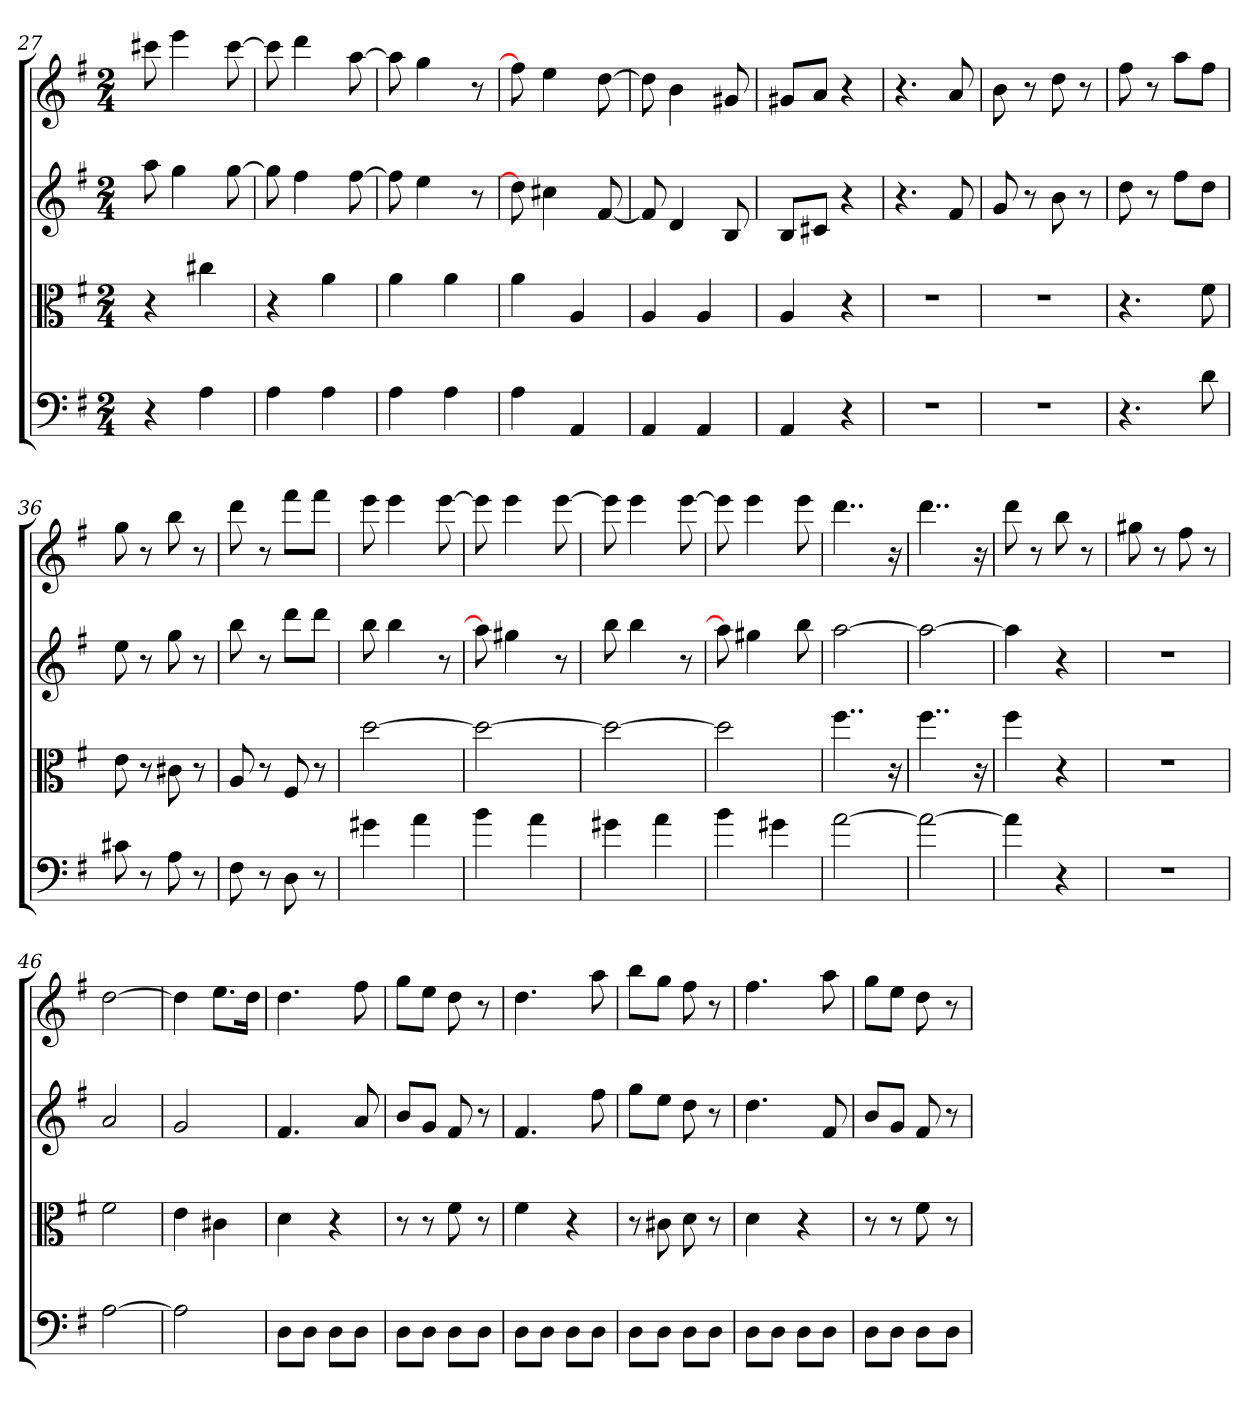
**kern	**kern	**kern	**kern
*part4	*part3	*part2	*part1
*staff4	*staff3	*staff2	*staff1
*clefF4	*clefC3	*clefG2	*clefG2
*k[f#]	*k[f#]	*k[f#]	*k[f#]
*G:	*G:	*G:	*G:
*M2/4	*M2/4	*M2/4	*M2/4
=27	=27	=27	=27
4r	4r	8aa	8ccc#X
.	.	4gg	4eee
4A	4cc#X	.	.
.	.	[8gg	[8ccc#
=28	=28	=28	=28
4A	4r	8gg]	8ccc#]
.	.	4ff#	4ddd
4A	4a	.	.
.	.	[8ff#	[8aa
=29	=29	=29	=29
4A	4a	8ff#]	8aa]
.	.	4ee	4gg
4A	4a	.	.
.	.	8r	8r
=30	=30	=30	=30
4A	4a	8dd]	8ff#]
.	.	4cc#X	4ee
4AA	4A	.	.
.	.	[8f#	[8dd
=31	=31	=31	=31
4AA	4A	8f#]	8dd]
.	.	4d	4b
4AA	4A	.	.
.	.	8B	8g#X
=32	=32	=32	=32
4AA	4A	8B/L	8g#X/L
.	.	8c#X/J	8a/J
4r	4r	4r	4r
=33	=33	=33	=33
2r	2r	4.r	4.r
.	.	8f#	8a
=34	=34	=34	=34
2r	2r	8g	8b
.	.	8r	8r
.	.	8b	8dd
.	.	8r	8r
=35	=35	=35	=35
4.r	4.r	8dd	8ff#
.	.	8r	8r
.	.	8ff#\L	8aa\L
8d	8f#	8dd\J	8ff#\J
=36	=36	=36	=36
8c#X	8e	8ee	8gg
8r	8r	8r	8r
8A	8c#X	8gg	8bb
8r	8r	8r	8r
=37	=37	=37	=37
8F#	8A	8bb	8ddd
8r	8r	8r	8r
8D	8F#	8ddd\L	8fff#\L
8r	8r	8ddd\J	8fff#\J
=38	=38	=38	=38
4g#X	[2dd	8bb	8eee
.	.	4bb	4eee
4a	.	.	.
.	.	8r	[8eee
=39	=39	=39	=39
4b	2dd_	8aa]	8eee]
.	.	4gg#X	4eee
4a	.	.	.
.	.	8r	[8eee
=40	=40	=40	=40
4g#X	2dd_	8bb	8eee]
.	.	4bb	4eee
4a	.	.	.
.	.	8r	[8eee
=41	=41	=41	=41
4b	2dd]	8aa]	8eee]
.	.	4gg#X	4eee
4g#X	.	.	.
.	.	8bb	8eee
=42	=42	=42	=42
[2a	4..ff#	[2aa	4..ddd
.	16r	.	16r
=43	=43	=43	=43
2a_	4..ff#	2aa_	4..ddd
.	16r	.	16r
=44	=44	=44	=44
4a]	4ff#	4aa]	8ddd
.	.	.	8r
4r	4r	4r	8bb
.	.	.	8r
=45	=45	=45	=45
2r	2r	2r	8gg#X
.	.	.	8r
.	.	.	8ff#
.	.	.	8r
=46	=46	=46	=46
[2A	2f#	2a	[2dd
=47	=47	=47	=47
2A]	4e	2g	4dd]
.	4c#X	.	8.ee\L
.	.	.	16dd\Jk
=48	=48	=48	=48
8D\L	4d	4.f#	4.dd
8D\J	.	.	.
8D\L	4r	.	.
8D\J	.	8a	8ff#
=49	=49	=49	=49
8D\L	8r	8b/L	8gg\L
8D\J	8r	8g/J	8ee\J
8D\L	8f#	8f#	8dd
8D\J	8r	8r	8r
=50	=50	=50	=50
8D\L	4f#	4.f#	4.dd
8D\J	.	.	.
8D\L	4r	.	.
8D\J	.	8ff#	8aa
=51	=51	=51	=51
8D\L	8r	8gg\L	8bb\L
8D\J	8c#X	8ee\J	8gg\J
8D\L	8d	8dd	8ff#
8D\J	8r	8r	8r
=52	=52	=52	=52
8D\L	4d	4.dd	4.ff#
8D\J	.	.	.
8D\L	4r	.	.
8D\J	.	8f#	8aa
=53	=53	=53	=53
8D\L	8r	8b/L	8gg\L
8D\J	8r	8g/J	8ee\J
8D\L	8f#	8f#	8dd
8D\J	8r	8r	8r
=	=	=	=
*-	*-	*-	*-
